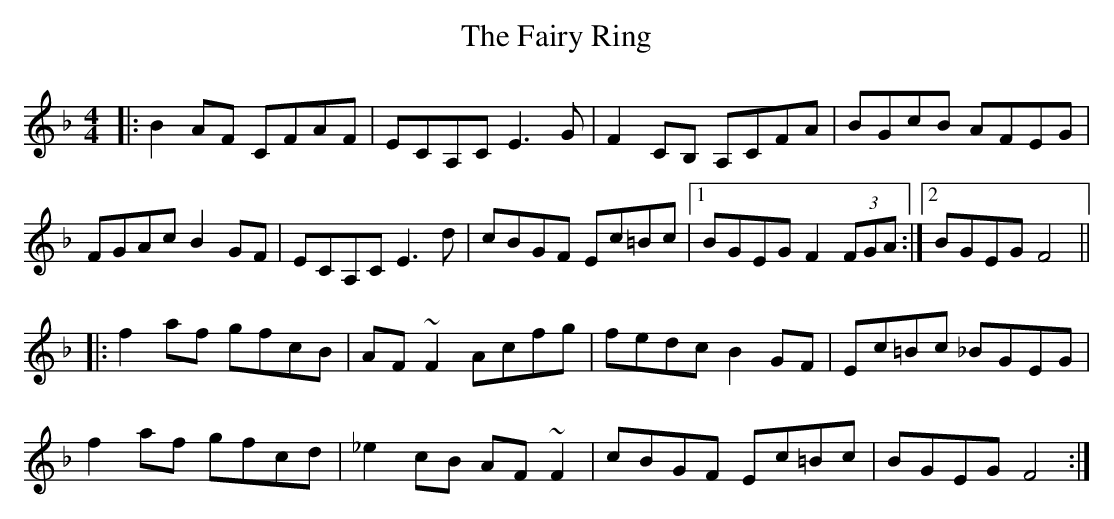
X:1
T: The Fairy Ring
M: 4/4
L: 1/8
K: Fmaj
|:B2AF CFAF|ECA,C E3G|F2CB, A,CFA|BGcB AFEG|
FGAc B2GF|ECA,C E3d |cBGF Ec=Bc|1 BGEG F2(3FGA:|2 BGEG F4||
|:f2af gfcB|AF ~F2 Acfg|fedc B2GF|Ec=Bc _BGEG|
f2af gfcd|_e2cB AF ~F2|cBGF Ec=Bc|BGEG F4:|
